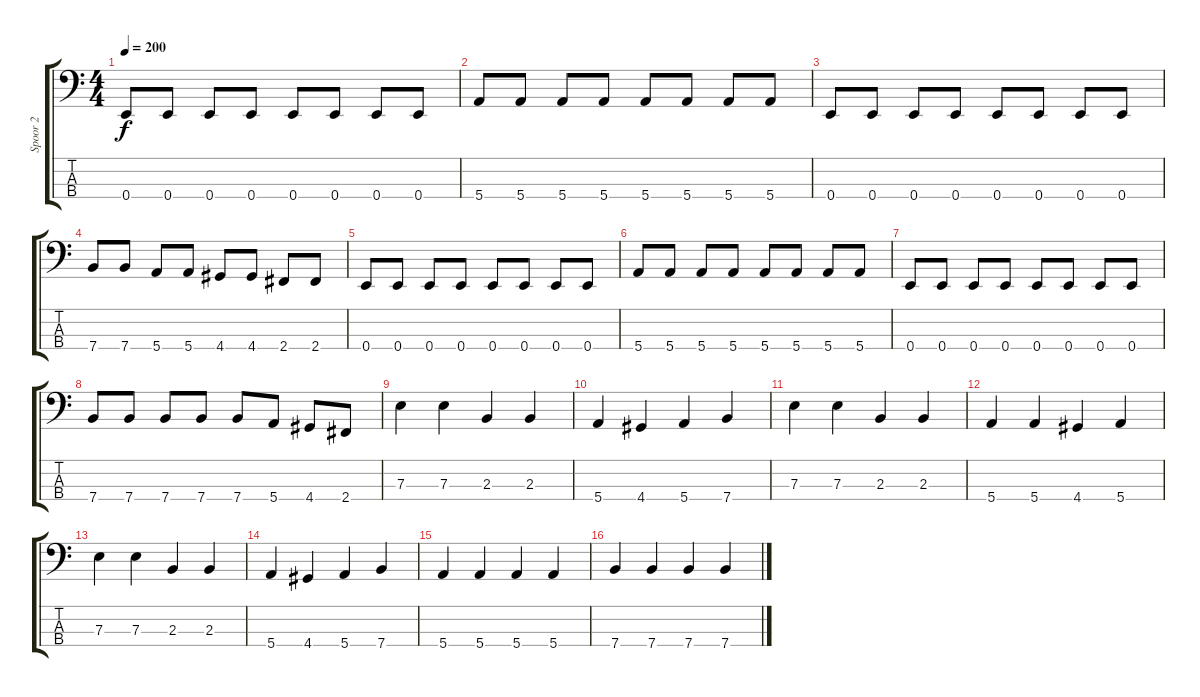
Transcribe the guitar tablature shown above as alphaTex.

\track ("Spoor 2" "Spoor 2") {instrument electricbassfinger}
\staff {score tabs}
\tuning (G2 D2 A1 E1) {hide}
\ts (4 4)
\tempo 200
\clef f4
\ks c
0.4.8{dy f instrument electricbassfinger} 0.4.8 0.4.8 0.4.8 0.4.8 0.4.8 0.4.8 0.4.8 |
5.4.8 5.4.8 5.4.8 5.4.8 5.4.8 5.4.8 5.4.8 5.4.8 |
0.4.8 0.4.8 0.4.8 0.4.8 0.4.8 0.4.8 0.4.8 0.4.8 |
7.4.8 7.4.8 5.4.8 5.4.8 4.4.8 4.4.8 2.4.8 2.4.8 |
0.4.8 0.4.8 0.4.8 0.4.8 0.4.8 0.4.8 0.4.8 0.4.8 |
5.4.8 5.4.8 5.4.8 5.4.8 5.4.8 5.4.8 5.4.8 5.4.8 |
0.4.8 0.4.8 0.4.8 0.4.8 0.4.8 0.4.8 0.4.8 0.4.8 |
7.4.8 7.4.8 7.4.8 7.4.8 7.4.8 5.4.8 4.4.8 2.4.8 |
7.3.4 7.3.4 2.3.4 2.3.4 |
5.4.4 4.4.4 5.4.4 7.4.4 |
7.3.4 7.3.4 2.3.4 2.3.4 |
5.4.4 5.4.4 4.4.4 5.4.4 |
7.3.4 7.3.4 2.3.4 2.3.4 |
5.4.4 4.4.4 5.4.4 7.4.4 |
5.4.4 5.4.4 5.4.4 5.4.4 |
7.4.4 7.4.4 7.4.4 7.4.4
